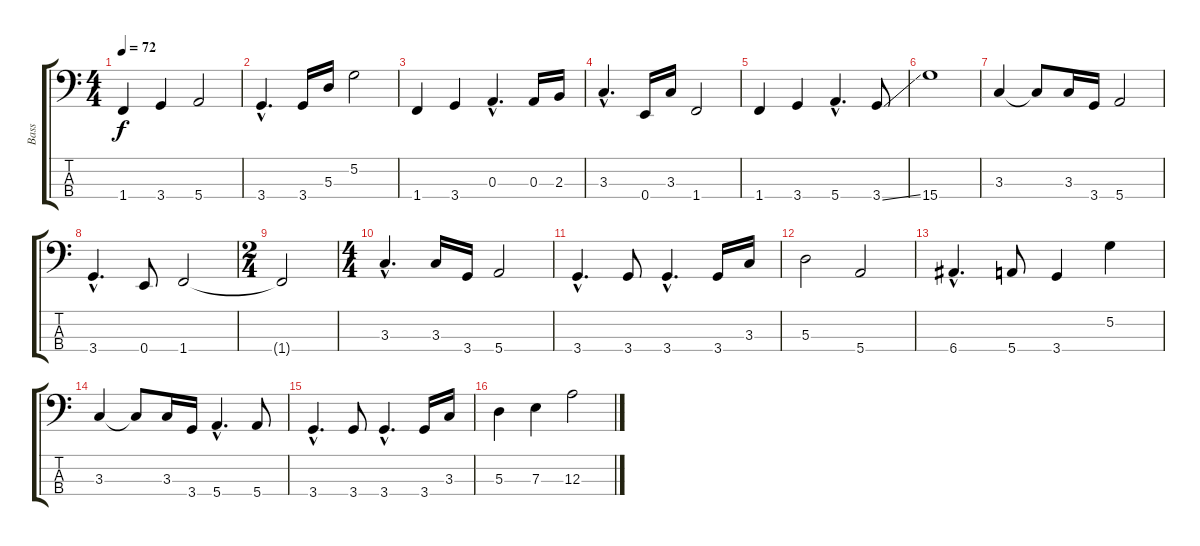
\track ("Bass" "Bass") {instrument electricbassfinger}
\staff {score tabs}
\tuning (G2 D2 A1 E1) {hide}
\ts (4 4)
\tempo 72
\clef f4
\ks c
1.4.4{dy f} 3.4.4 5.4.2 |
3.4{hac}.4{d} 3.4.16 5.3.16 5.2.2 |
1.4.4 3.4.4 0.3{hac}.4{d} 0.3.16 2.3.16 |
3.3{hac}.4{d} 0.4.16 3.3.16 1.4.2 |
1.4.4 3.4.4 5.4{hac}.4{d} 3.4{ss}.8 |
15.4.1 |
3.3.4 3.3{t}.8 3.3.16 3.4.16 5.4.2 |
3.4{hac}.4{d} 0.4.8 1.4.2 |
\ts (2 4)
1.4{t}.2 |
\ts (4 4)
3.3{hac}.4{d} 3.3.16 3.4.16 5.4.2 |
3.4{hac}.4{d} 3.4.8 3.4{hac}.4{d} 3.4.16 3.3.16 |
5.3.2 5.4.2 |
6.4{hac}.4{d} 5.4.8 3.4.4 5.2.4 |
3.3.4 3.3{t}.8 3.3.16 3.4.16 5.4{hac}.4{d} 5.4.8 |
3.4{hac}.4{d} 3.4.8 3.4{hac}.4{d} 3.4.16 3.3.16 |
5.3.4 7.3.4 12.3.2
